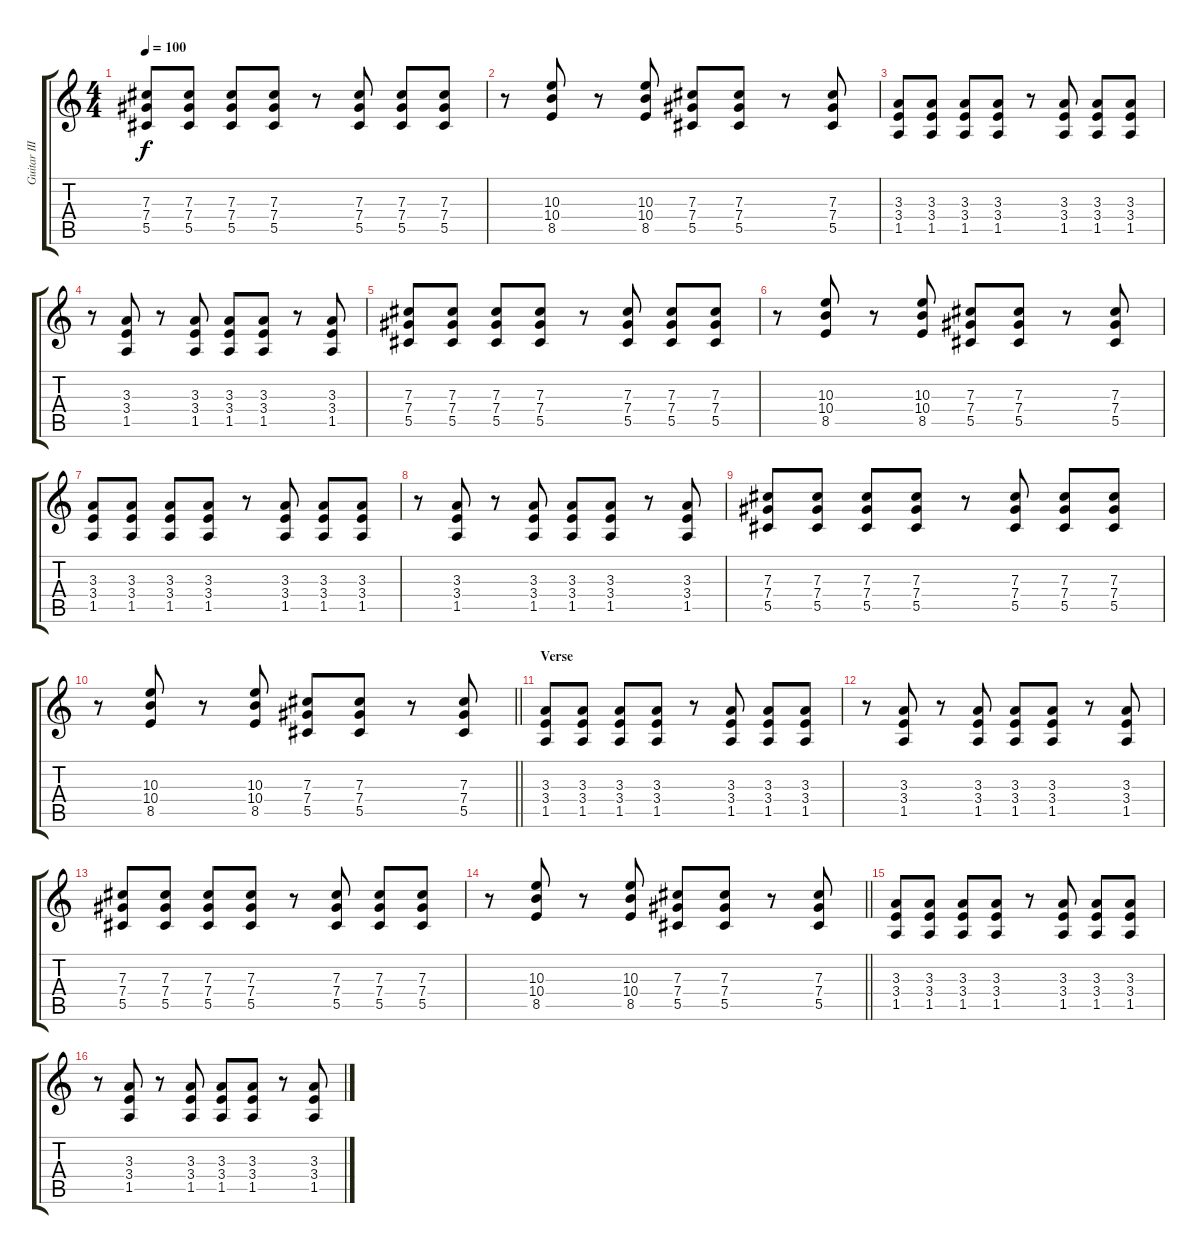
\track ("Guitar III (Ron \"Bumblefoot\" Thal)" "Guitar III") {instrument overdrivenguitar}
\staff {score tabs}
\tuning (Eb4 Bb3 Gb3 Db3 Ab2 Eb2) {hide}
\ts (4 4)
\tempo 100
\clef g2
\ks c
(7.3 7.4 5.5).8{dy f} (7.3 7.4 5.5).8 (7.3 7.4 5.5).8 (7.3 7.4 5.5).8 r.8 (7.3 7.4 5.5).8 (7.3 7.4 5.5).8 (7.3 7.4 5.5).8 |
r.8 (10.3 10.4 8.5).8 r.8 (10.3 10.4 8.5).8 (7.3 7.4 5.5).8 (7.3 7.4 5.5).8 r.8 (7.3 7.4 5.5).8 |
(3.3 3.4 1.5).8 (3.3 3.4 1.5).8 (3.3 3.4 1.5).8 (3.3 3.4 1.5).8 r.8 (3.3 3.4 1.5).8 (3.3 3.4 1.5).8 (3.3 3.4 1.5).8 |
r.8 (3.3 3.4 1.5).8 r.8 (3.3 3.4 1.5).8 (3.3 3.4 1.5).8 (3.3 3.4 1.5).8 r.8 (3.3 3.4 1.5).8 |
(7.3 7.4 5.5).8 (7.3 7.4 5.5).8 (7.3 7.4 5.5).8 (7.3 7.4 5.5).8 r.8 (7.3 7.4 5.5).8 (7.3 7.4 5.5).8 (7.3 7.4 5.5).8 |
r.8 (10.3 10.4 8.5).8 r.8 (10.3 10.4 8.5).8 (7.3 7.4 5.5).8 (7.3 7.4 5.5).8 r.8 (7.3 7.4 5.5).8 |
(3.3 3.4 1.5).8 (3.3 3.4 1.5).8 (3.3 3.4 1.5).8 (3.3 3.4 1.5).8 r.8 (3.3 3.4 1.5).8 (3.3 3.4 1.5).8 (3.3 3.4 1.5).8 |
r.8 (3.3 3.4 1.5).8 r.8 (3.3 3.4 1.5).8 (3.3 3.4 1.5).8 (3.3 3.4 1.5).8 r.8 (3.3 3.4 1.5).8 |
(7.3 7.4 5.5).8 (7.3 7.4 5.5).8 (7.3 7.4 5.5).8 (7.3 7.4 5.5).8 r.8 (7.3 7.4 5.5).8 (7.3 7.4 5.5).8 (7.3 7.4 5.5).8 |
\barLineRight lightlight
r.8 (10.3 10.4 8.5).8 r.8 (10.3 10.4 8.5).8 (7.3 7.4 5.5).8 (7.3 7.4 5.5).8 r.8 (7.3 7.4 5.5).8 |
\section ("" "Verse")
(3.3 3.4 1.5).8{volume 14} (3.3 3.4 1.5).8 (3.3 3.4 1.5).8 (3.3 3.4 1.5).8 r.8 (3.3 3.4 1.5).8 (3.3 3.4 1.5).8 (3.3 3.4 1.5).8 |
r.8 (3.3 3.4 1.5).8 r.8 (3.3 3.4 1.5).8 (3.3 3.4 1.5).8 (3.3 3.4 1.5).8 r.8 (3.3 3.4 1.5).8 |
(7.3 7.4 5.5).8 (7.3 7.4 5.5).8 (7.3 7.4 5.5).8 (7.3 7.4 5.5).8 r.8 (7.3 7.4 5.5).8 (7.3 7.4 5.5).8 (7.3 7.4 5.5).8 |
\barLineRight lightlight
r.8 (10.3 10.4 8.5).8 r.8 (10.3 10.4 8.5).8 (7.3 7.4 5.5).8 (7.3 7.4 5.5).8 r.8 (7.3 7.4 5.5).8 |
(3.3 3.4 1.5).8 (3.3 3.4 1.5).8 (3.3 3.4 1.5).8 (3.3 3.4 1.5).8 r.8 (3.3 3.4 1.5).8 (3.3 3.4 1.5).8 (3.3 3.4 1.5).8 |
r.8 (3.3 3.4 1.5).8 r.8 (3.3 3.4 1.5).8 (3.3 3.4 1.5).8 (3.3 3.4 1.5).8 r.8 (3.3 3.4 1.5).8
